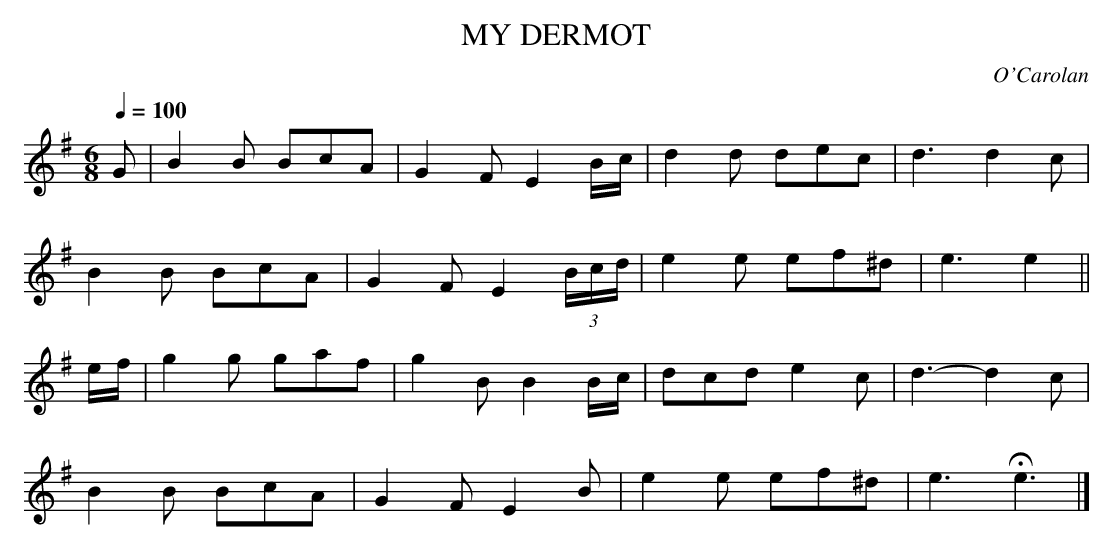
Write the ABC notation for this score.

X:1
T:MY DERMOT
C:O'Carolan
Q:1/4=100
M:6/8
L:1/8
K:Em % source key Dm
G|B2B BcA|G2F E2B/c/|d2d dec|d3d2c|
B2B BcA|G2F E2 (3B/c/d/|e2e ef^d|e3e2||
e/f/|g2g gaf|g2B B2B/c/|dcd e2c|d3-d2c|
B2B BcA|G2F E2B|e2e ef^d|e3He3|]
